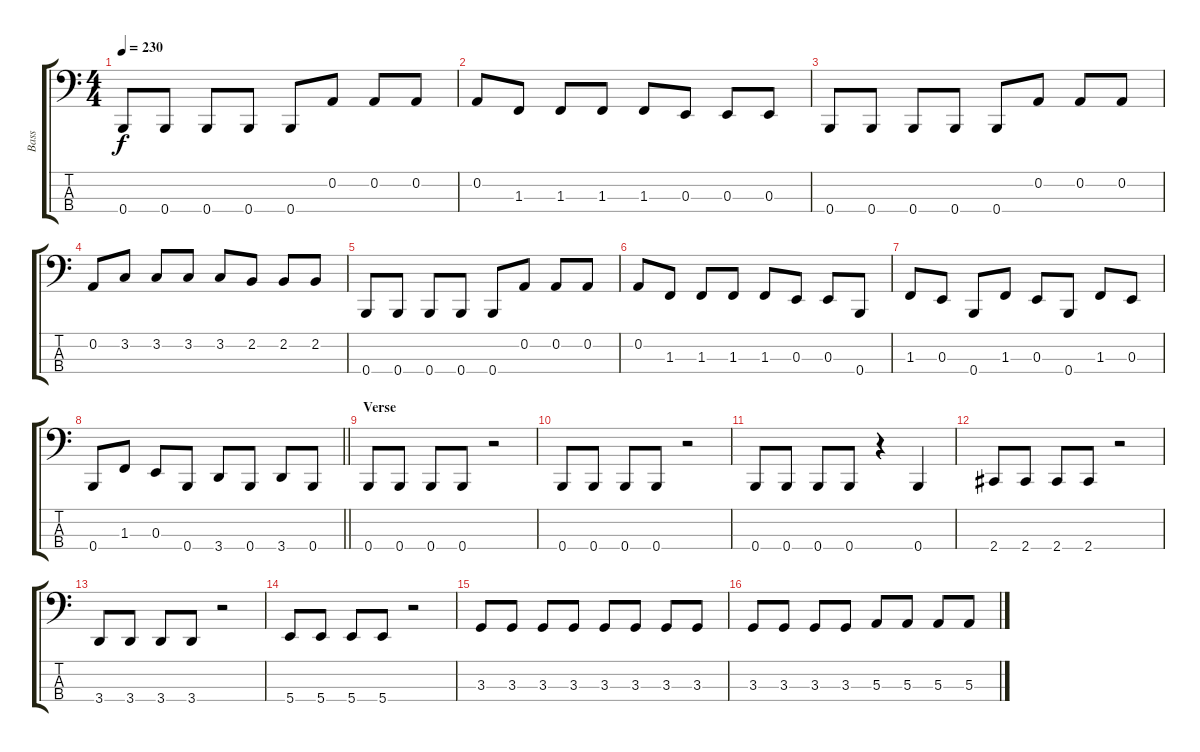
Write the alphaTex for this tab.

\track ("Bass" "Bass") {instrument electricbassfinger}
\staff {score tabs}
\tuning (D2 A1 E1 B0) {hide}
\ts (4 4)
\tempo 230
\clef f4
\ks c
0.4.8{dy f} 0.4.8 0.4.8 0.4.8 0.4.8 0.2.8 0.2.8 0.2.8 |
0.2.8 1.3.8 1.3.8 1.3.8 1.3.8 0.3.8 0.3.8 0.3.8 |
0.4.8 0.4.8 0.4.8 0.4.8 0.4.8 0.2.8 0.2.8 0.2.8 |
0.2.8 3.2.8 3.2.8 3.2.8 3.2.8 2.2.8 2.2.8 2.2.8 |
0.4.8 0.4.8 0.4.8 0.4.8 0.4.8 0.2.8 0.2.8 0.2.8 |
0.2.8 1.3.8 1.3.8 1.3.8 1.3.8 0.3.8 0.3.8 0.4.8 |
1.3.8 0.3.8 0.4.8 1.3.8 0.3.8 0.4.8 1.3.8 0.3.8 |
\barLineRight lightlight
0.4.8 1.3.8 0.3.8 0.4.8 3.4.8 0.4.8 3.4.8 0.4.8 |
\section ("" "Verse")
0.4.8 0.4.8 0.4.8 0.4.8 r.2 |
0.4.8 0.4.8 0.4.8 0.4.8 r.2 |
0.4.8 0.4.8 0.4.8 0.4.8 r.4 0.4.4 |
2.4.8 2.4.8 2.4.8 2.4.8 r.2 |
3.4.8 3.4.8 3.4.8 3.4.8 r.2 |
5.4.8 5.4.8 5.4.8 5.4.8 r.2 |
3.3.8 3.3.8 3.3.8 3.3.8 3.3.8 3.3.8 3.3.8 3.3.8 |
3.3.8 3.3.8 3.3.8 3.3.8 5.3.8 5.3.8 5.3.8 5.3.8
